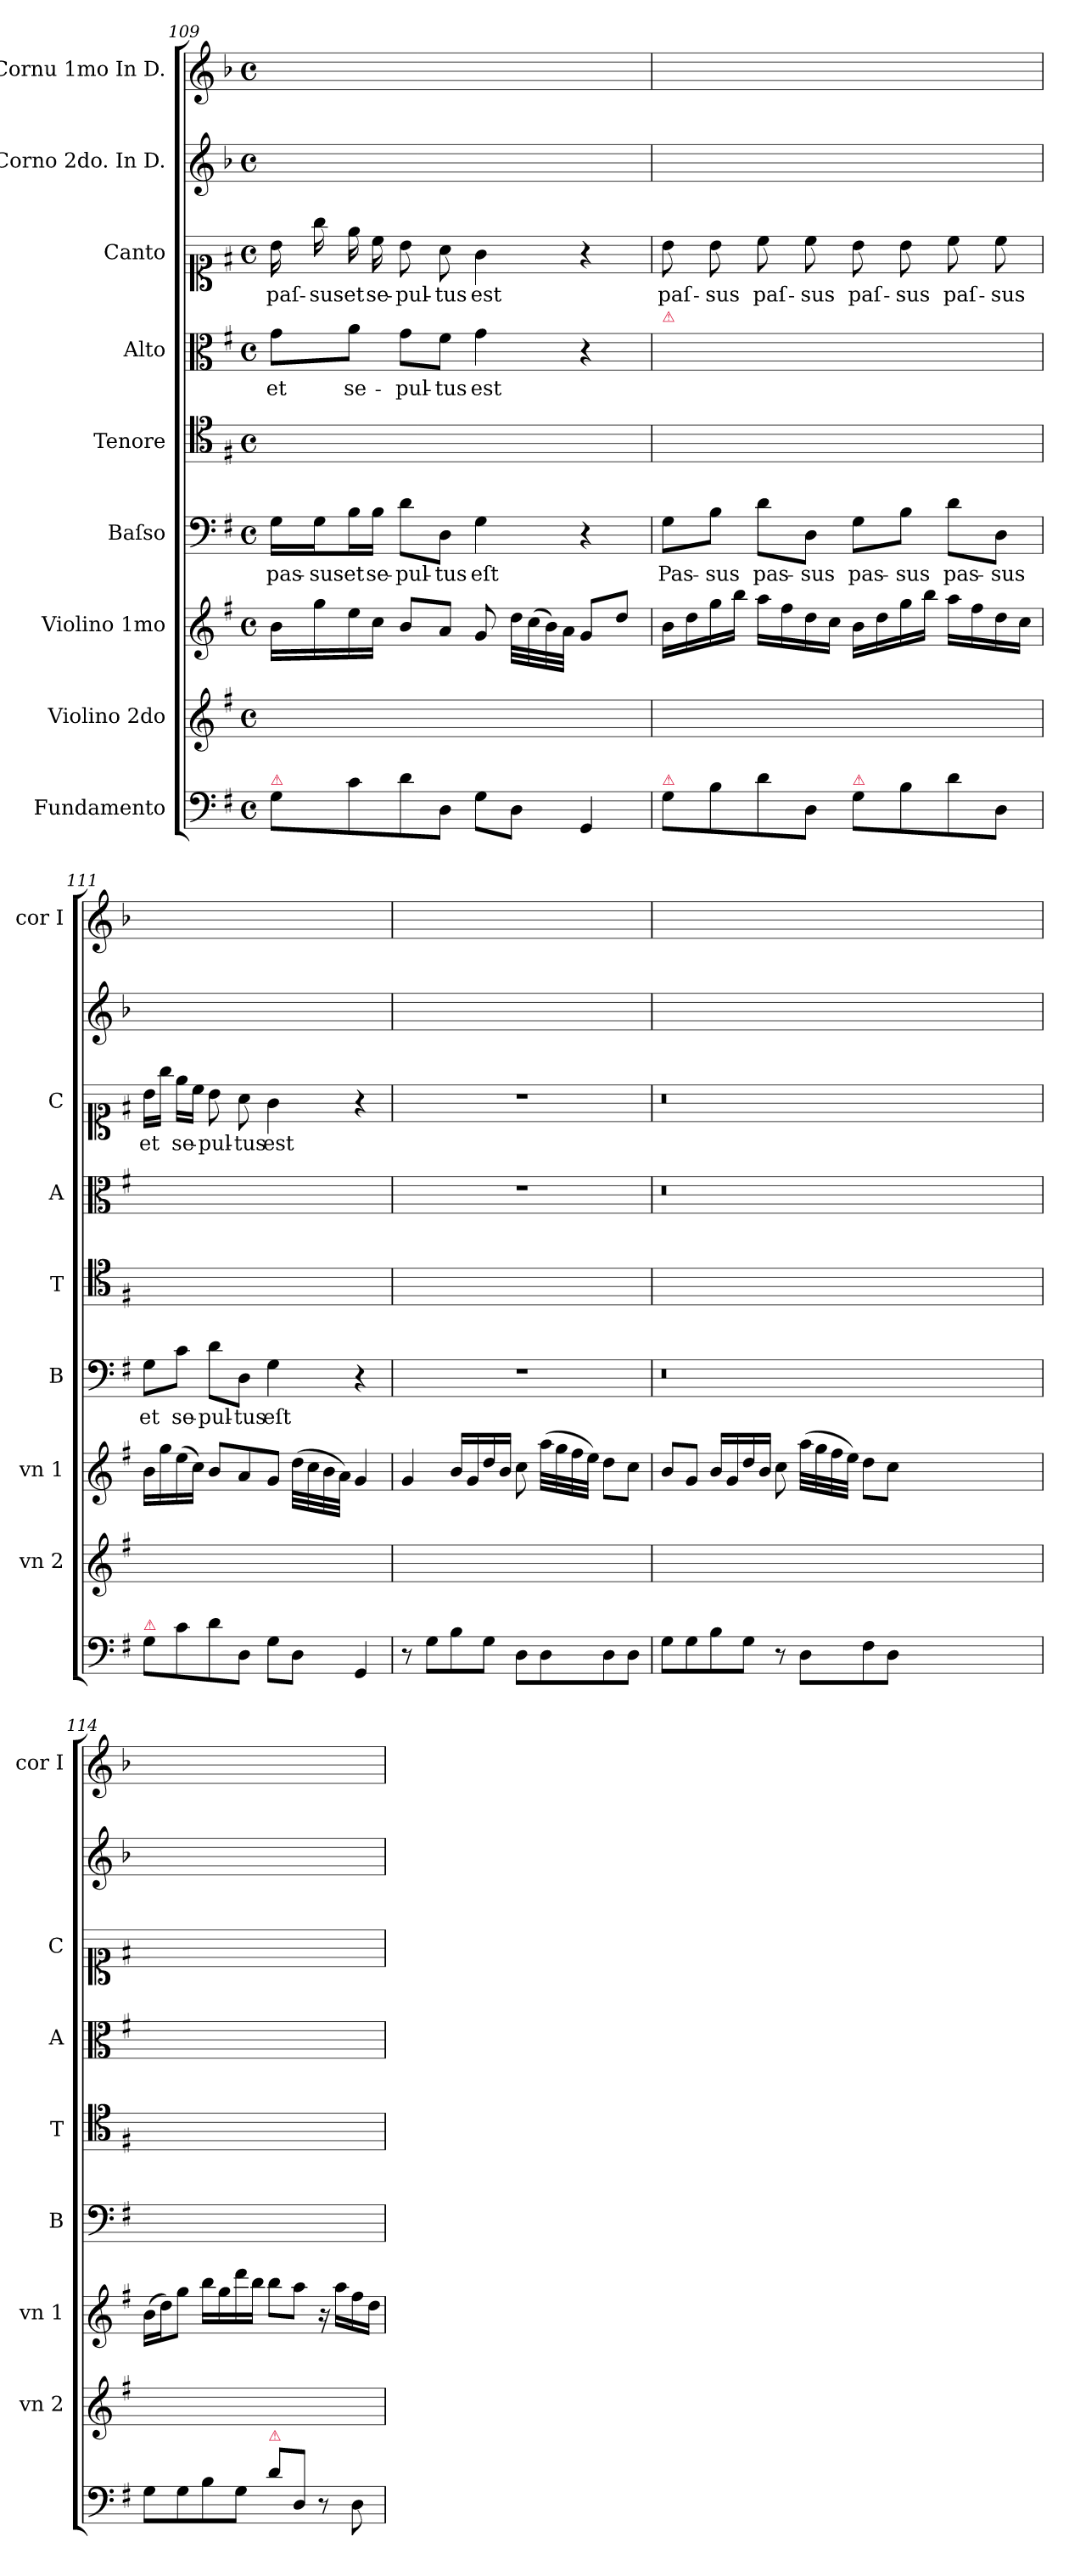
**kern	**dynam	**kern	**kern	**kern	**text	**kern	**kern	**text	**kern	**text	**kern	**kern
*part9	*part9	*part8	*part7	*part6	*part6	*part5	*part4	*part4	*part3	*part3	*part2	*part1
*staff9	*staff9	*staff8	*staff7	*staff6	*staff6	*staff5	*staff4	*staff4	*staff3	*staff3	*staff2	*staff1
*I"Fundamento	*	*I"Violino 2do	*I"Violino 1mo	*I"Baſso	*	*I"Tenore	*I"Alto	*	*I"Canto	*	*I"Corno 2do. In D.	*I"Cornu 1mo In D.
*	*	*I'vn 2	*I'vn 1	*I'B	*	*I'T	*I'A	*	*I'C	*	*	*I'cor I
*clefF4	*	*clefG2	*clefG2	*clefF4	*	*clefC4	*clefC3	*	*clefC1	*	*clefG2	*clefG2
*	*	*	*	*	*	*	*	*	*	*	*ITrd6c10	*ITrd6c10
*k[f#]	*	*k[f#]	*k[f#]	*k[f#]	*	*k[f#]	*k[f#]	*	*k[f#]	*	*k[f#]	*k[f#]
*M4/4	*	*M4/4	*M4/4	*M4/4	*	*M4/4	*M4/4	*	*M4/4	*	*M4/4	*M4/4
*met(c)	*	*met(c)	*met(c)	*met(c)	*	*met(c)	*met(c)	*	*met(c)	*	*met(c)	*met(c)
=109	=109	=109	=109	=109	=109	=109	=109	=109	=109	=109	=109	=109
!LO:TX:a:color=crimson:t=⚠	!	!	!	!	!	!	!	!	!	!	!	!
8G\L	.	1ryy	16b\LL	16G\LL	pas-	1ryy	8g\L	et	16b\	paſ-	1ryy	1ryy
.	.	.	16gg\	16G\J	-sus	.	.	.	16gg\	-sus	.	.
8c\	.	.	16ee\	16B\L	et	.	8a\J	se-	16ee\	et	.	.
.	.	.	16cc\JJ	16B\JJ	se-	.	.	.	16cc\	se-	.	.
8d\	.	.	8b/L	8d\L	-pul-	.	8g\L	-pul-	8b\	-pul-	.	.
8D/J	.	.	8a/J	8D\J	-tus	.	8f#\J	-tus	8a\	-tus	.	.
8G\L	.	.	8g/	4G\	eſt	.	4g\	est	4g\	est	.	.
8D\J	.	.	32dd\LLL	.	.	.	.	.	.	.	.	.
.	.	.	(32cc\	.	.	.	.	.	.	.	.	.
.	.	.	32b\)	.	.	.	.	.	.	.	.	.
.	.	.	32a\JJJ	.	.	.	.	.	.	.	.	.
4GG/	.	.	8g/L	4r	.	.	4r	.	4r	.	.	.
.	.	.	8dd/J	.	.	.	.	.	.	.	.	.
=110	=110	=110	=110	=110	=110	=110	=110	=110	=110	=110	=110	=110
!	!	!	!	!	!	!	!LO:TX:a:color=crimson:t=⚠	!	!	!	!	!
!LO:TX:a:color=crimson:t=⚠	!	!	!	!	!	!	!	!	!	!	!	!
8G\L	.	1ryy	16b\LL	8G\L	Pas-	1ryy	8g\Lyy	paſ-	8b\	paſ-	1ryy	1ryy
.	.	.	16dd\	.	.	.	.	.	.	.	.	.
8B\	.	.	16gg\	8B\J	-sus	.	8g\Jyy	-sus	8b\	-sus	.	.
.	.	.	16bb\JJ	.	.	.	.	.	.	.	.	.
!	!	!	!	!	!	!	!	!LO:LY:i	!	!LO:LY:i	!	!
8d\	.	.	16aa\LL	8d\L	pas-	.	8a\Lyy	paſ-	8cc\	paſ-	.	.
.	.	.	16ff#\	.	.	.	.	.	.	.	.	.
!	!	!	!	!	!	!	!	!LO:LY:i	!	!LO:LY:i	!	!
8D/J	.	.	16dd\	8D\J	-sus	.	8a\Jyy	-sus	8cc\	-sus	.	.
.	.	.	16cc\JJ	.	.	.	.	.	.	.	.	.
!LO:TX:a:color=crimson:t=⚠	!	!	!	!	!	!	!	!	!	!	!	!
!	!	!	!	!	!LO:LY:i	!	!	!LO:LY:i	!	!LO:LY:i	!	!
8G\L	.	.	16b\LL	8G\L	pas-	.	8g\Lyy	paſ-	8b\	paſ-	.	.
.	.	.	16dd\	.	.	.	.	.	.	.	.	.
!	!	!	!	!	!LO:LY:i	!	!	!LO:LY:i	!	!LO:LY:i	!	!
8B\	.	.	16gg\	8B\J	-sus	.	8g\Jyy	-sus	8b\	-sus	.	.
.	.	.	16bb\JJ	.	.	.	.	.	.	.	.	.
!	!	!	!	!	!LO:LY:i	!	!	!LO:LY:i	!	!LO:LY:i	!	!
8d\	.	.	16aa\LL	8d\L	pas-	.	8a\Lyy	paſ-	8cc\	paſ-	.	.
.	.	.	16ff#\	.	.	.	.	.	.	.	.	.
!	!	!	!	!	!LO:LY:i	!	!	!LO:LY:i	!	!LO:LY:i	!	!
8D/J	.	.	16dd\	8D\J	-sus	.	8a\Jyy	-sus	8cc\	-sus	.	.
.	.	.	16cc\JJ	.	.	.	.	.	.	.	.	.
=111	=111	=111	=111	=111	=111	=111	=111	=111	=111	=111	=111	=111
!LO:TX:a:color=crimson:t=⚠	!	!	!	!	!	!	!	!	!	!	!	!
8G\L	.	1ryy	16b\LL	8G\L	et	1ryy	8g\Lyy	et	16b\LL	et	1ryy	1ryy
.	.	.	16gg\	.	.	.	.	.	16gg\JJ	.	.	.
8c\	.	.	(16ee\	8c\J	se-	.	8a\Jyy	se-	16ee\LL	se-	.	.
.	.	.	16cc\JJ)	.	.	.	.	.	16cc\JJ	.	.	.
8d\	.	.	8b/L	8d\L	-pul-	.	8g\Lyy	-pul-	8b\	-pul-	.	.
8D/J	.	.	8a/	8D\J	-tus	.	8f#\Jyy	-tus	8a\	-tus	.	.
8G\L	.	.	8g/J	4G\	eſt	.	4g\yy	est	4g\	est	.	.
8D\J	.	.	(32dd\LLL	.	.	.	.	.	.	.	.	.
.	.	.	32cc\	.	.	.	.	.	.	.	.	.
.	.	.	32b\	.	.	.	.	.	.	.	.	.
.	.	.	32a\JJJ)	.	.	.	.	.	.	.	.	.
4GG/	.	.	4g/	4r	.	.	4ryy	.	4r	.	.	.
=112	=112	=112	=112	=112	=112	=112	=112	=112	=112	=112	=112	=112
!	!LO:DY:b	!	!	!	!	!	!	!	!	!	!	!
8r	pia	1ryy	4g/	1r	.	1ryy	1r	.	1r	.	1ryy	1ryy
8G\L	.	.	.	.	.	.	.	.	.	.	.	.
8B\	.	.	16b/LL	.	.	.	.	.	.	.	.	.
.	.	.	16g/	.	.	.	.	.	.	.	.	.
8G\J	.	.	16dd/	.	.	.	.	.	.	.	.	.
.	.	.	16b/JJ	.	.	.	.	.	.	.	.	.
8D\L	.	.	8cc\	.	.	.	.	.	.	.	.	.
8D\	.	.	(32aa\LLL	.	.	.	.	.	.	.	.	.
.	.	.	32gg\	.	.	.	.	.	.	.	.	.
.	.	.	32ff#\	.	.	.	.	.	.	.	.	.
.	.	.	32ee\JJJ)	.	.	.	.	.	.	.	.	.
8D\	.	.	8dd\L	.	.	.	.	.	.	.	.	.
8D\J	.	.	8cc\J	.	.	.	.	.	.	.	.	.
=113	=113	=113	=113	=113	=113	=113	=113	=113	=113	=113	=113	=113
8G\L	.	1ryy	8b/L	0.r	.	1ryy	0.r	.	0.r	.	1ryy	1ryy
8G\	.	.	8g/J	.	.	.	.	.	.	.	.	.
8B\	.	.	16b/LL	.	.	.	.	.	.	.	.	.
.	.	.	16g/	.	.	.	.	.	.	.	.	.
8G\J	.	.	16dd/	.	.	.	.	.	.	.	.	.
.	.	.	16b/JJ	.	.	.	.	.	.	.	.	.
8r	.	.	8cc\	.	.	.	.	.	.	.	.	.
8D\L	.	.	(32aa\LLL	.	.	.	.	.	.	.	.	.
.	.	.	32gg\	.	.	.	.	.	.	.	.	.
.	.	.	32ff#\	.	.	.	.	.	.	.	.	.
.	.	.	32ee\JJJ)	.	.	.	.	.	.	.	.	.
8F#\	.	.	8dd\L	.	.	.	.	.	.	.	.	.
8D\J	.	.	8cc\J	.	.	.	.	.	.	.	.	.
0ryy	.	0ryy	0ryy	.	.	0ryy	.	.	.	.	0ryy	0ryy
=114	=114	=114	=114	=114	=114	=114	=114	=114	=114	=114	=114	=114
8G\L	.	1ryy	(16b\LL	1ryy	.	1ryy	1ryy	.	1ryy	.	1ryy	1ryy
.	.	.	16dd\J)	.	.	.	.	.	.	.	.	.
8G\	.	.	8gg\J	.	.	.	.	.	.	.	.	.
8B\	.	.	16bb\LL	.	.	.	.	.	.	.	.	.
.	.	.	16gg\	.	.	.	.	.	.	.	.	.
8G\J	.	.	16ddd\	.	.	.	.	.	.	.	.	.
.	.	.	16bb\JJ	.	.	.	.	.	.	.	.	.
!LO:TX:a:color=crimson:t=⚠	!	!	!	!	!	!	!	!	!	!	!	!
8d\L	.	.	8bb\L	.	.	.	.	.	.	.	.	.
8D/J	.	.	8aa\J	.	.	.	.	.	.	.	.	.
8r	.	.	16r	.	.	.	.	.	.	.	.	.
.	.	.	16aa\LL	.	.	.	.	.	.	.	.	.
8D\	.	.	16ff#\	.	.	.	.	.	.	.	.	.
.	.	.	16dd\JJ	.	.	.	.	.	.	.	.	.
=	=	=	=	=	=	=	=	=	=	=	=	=
*-	*-	*-	*-	*-	*-	*-	*-	*-	*-	*-	*-	*-
